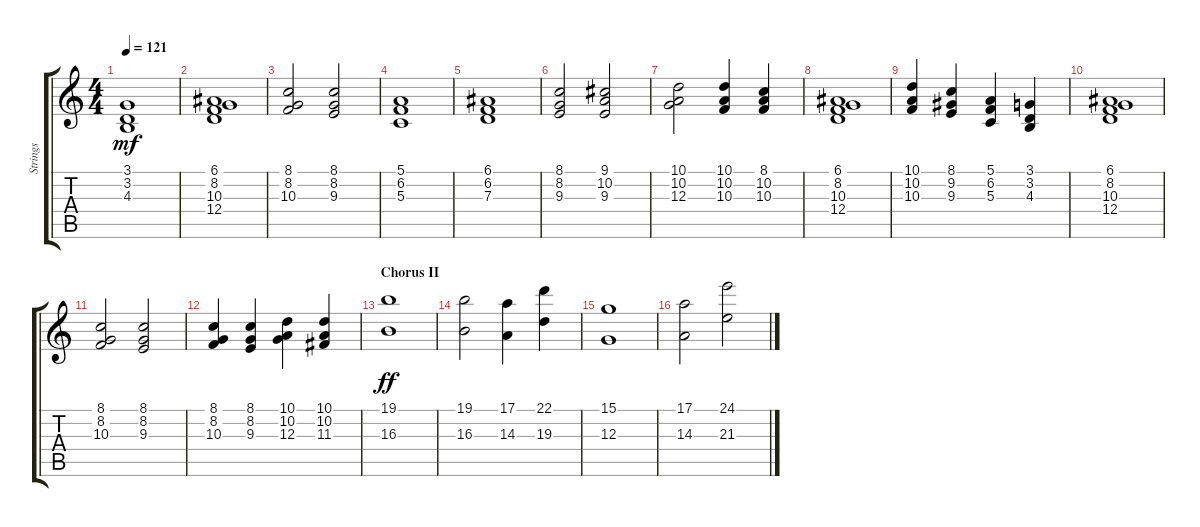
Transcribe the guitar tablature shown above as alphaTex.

\track ("Strings" "Strings") {instrument synthstrings1}
\staff {score tabs}
\tuning (E4 B3 G3 D3 A2 E2) {hide}
\ts (4 4)
\tempo 121
\clef g2
\ks c
(3.1 3.2 4.3).1{dy mf} |
(6.1 8.2 10.3 12.4).1 |
(8.1 8.2 10.3).2 (8.1 8.2 9.3).2 |
(5.1 6.2 5.3).1 |
(6.1 6.2 7.3).1 |
(8.1 8.2 9.3).2 (9.1 10.2 9.3).2 |
(10.1 10.2 12.3).2 (10.1 10.2 10.3).4 (8.1 10.2 10.3).4 |
(6.1 8.2 10.3 12.4).1 |
(10.1 10.2 10.3).4 (8.1 9.2 9.3).4 (5.1 6.2 5.3).4 (3.1 3.2 4.3).4 |
(6.1 8.2 10.3 12.4).1 |
(8.1 8.2 10.3).2 (8.1 8.2 9.3).2 |
(8.1 8.2 10.3).4 (8.1 8.2 9.3).4 (10.1 10.2 12.3).4 (10.1 10.2 11.3).4 |
\section ("" "Chorus II")
(19.1 16.3).1{dy ff volume 12 instrument pad3polysynth} |
(19.1 16.3).2 (17.1 14.3).4 (22.1 19.3).4 |
(15.1 12.3).1 |
(17.1 14.3).2 (24.1 21.3).2
